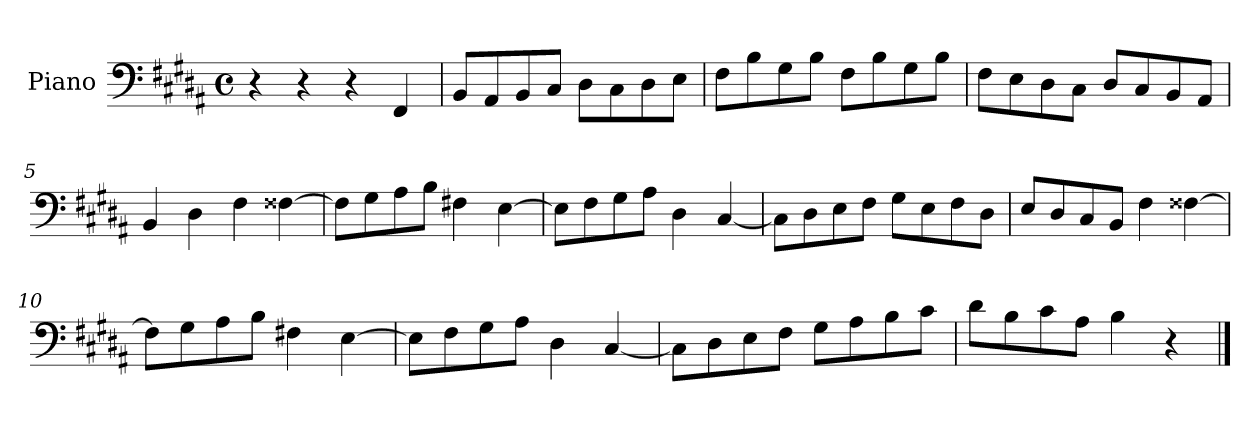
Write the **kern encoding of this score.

**kern
*part1
*staff1
*I"Piano
*I'Pno
*clefF4
*k[f#c#g#d#a#]
*B:
*M4/4
*met(c)
=1
4r
4r
4r
4FF#/
=2
8BB/L
8AA#/
8BB/
8C#/J
8D#\L
8C#\
8D#\
8E\J
=3
8F#\L
8B\
8G#\
8B\J
8F#\L
8B\
8G#\
8B\J
=4
8F#\L
8E\
8D#\
8C#\J
8D#/L
8C#/
8BB/
8AA#/J
=5
4BB/
4D#\
4F#\
[4F##X\
=6
8F##\L]
8G#\
8A#\
8B\J
4F#X\
[4E\
=7
8E\L]
8F#\
8G#\
8A#\J
4D#\
[4C#/
=8
8C#\L]
8D#\
8E\
8F#\J
8G#\L
8E\
8F#\
8D#\J
=9
8E/L
8D#/
8C#/
8BB/J
4F#\
[4F##X\
=10
8F##\L]
8G#\
8A#\
8B\J
4F#X\
[4E\
=11
8E\L]
8F#\
8G#\
8A#\J
4D#\
[4C#/
=12
8C#\L]
8D#\
8E\
8F#\J
8G#\L
8A#\
8B\
8c#\J
=13
8d#\L
8B\
8c#\
8A#\J
4B\
4r
==
*-
